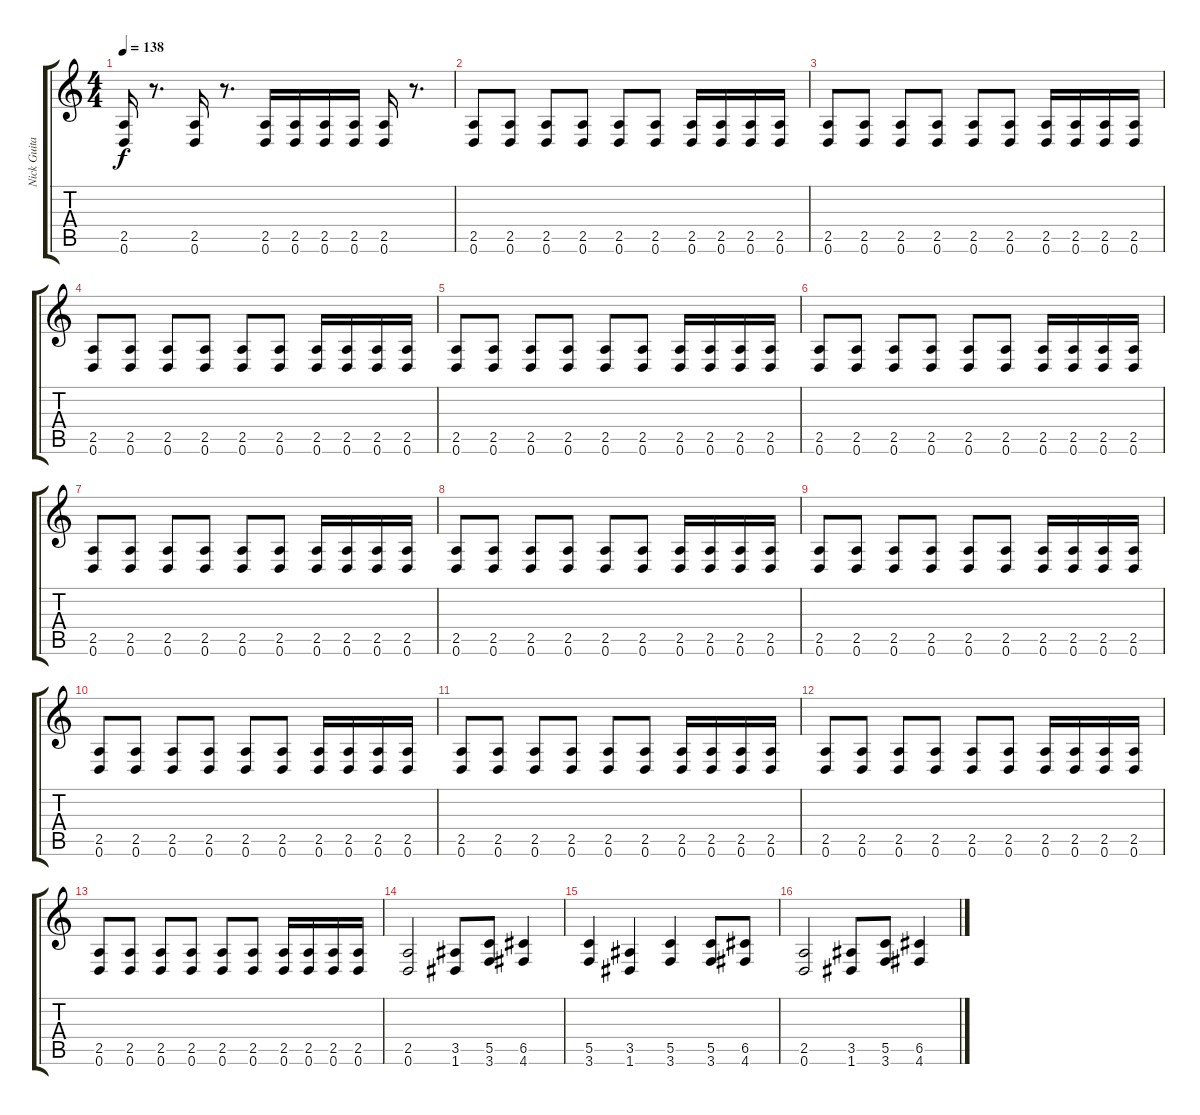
\track ("Nick Guitar 1" "Nick Guita") {instrument distortionguitar}
\staff {score tabs}
\tuning (D4 A3 F3 C3 G2 D2) {hide}
\ts (4 4)
\tempo 138
\clef g2
\ks c
(2.5 0.6).16{dy f} r.8{d} (2.5 0.6).16 r.8{d} (2.5 0.6).16 (2.5 0.6).16 (2.5 0.6).16 (2.5 0.6).16 (2.5 0.6).16 r.8{d} |
(2.5 0.6).8 (2.5 0.6).8 (2.5 0.6).8 (2.5 0.6).8 (2.5 0.6).8 (2.5 0.6).8 (2.5 0.6).16 (2.5 0.6).16 (2.5 0.6).16 (2.5 0.6).16 |
(2.5 0.6).8 (2.5 0.6).8 (2.5 0.6).8 (2.5 0.6).8 (2.5 0.6).8 (2.5 0.6).8 (2.5 0.6).16 (2.5 0.6).16 (2.5 0.6).16 (2.5 0.6).16 |
(2.5 0.6).8 (2.5 0.6).8 (2.5 0.6).8 (2.5 0.6).8 (2.5 0.6).8 (2.5 0.6).8 (2.5 0.6).16 (2.5 0.6).16 (2.5 0.6).16 (2.5 0.6).16 |
(2.5 0.6).8 (2.5 0.6).8 (2.5 0.6).8 (2.5 0.6).8 (2.5 0.6).8 (2.5 0.6).8 (2.5 0.6).16 (2.5 0.6).16 (2.5 0.6).16 (2.5 0.6).16 |
(2.5 0.6).8 (2.5 0.6).8 (2.5 0.6).8 (2.5 0.6).8 (2.5 0.6).8 (2.5 0.6).8 (2.5 0.6).16 (2.5 0.6).16 (2.5 0.6).16 (2.5 0.6).16 |
(2.5 0.6).8 (2.5 0.6).8 (2.5 0.6).8 (2.5 0.6).8 (2.5 0.6).8 (2.5 0.6).8 (2.5 0.6).16 (2.5 0.6).16 (2.5 0.6).16 (2.5 0.6).16 |
(2.5 0.6).8 (2.5 0.6).8 (2.5 0.6).8 (2.5 0.6).8 (2.5 0.6).8 (2.5 0.6).8 (2.5 0.6).16 (2.5 0.6).16 (2.5 0.6).16 (2.5 0.6).16 |
(2.5 0.6).8 (2.5 0.6).8 (2.5 0.6).8 (2.5 0.6).8 (2.5 0.6).8 (2.5 0.6).8 (2.5 0.6).16 (2.5 0.6).16 (2.5 0.6).16 (2.5 0.6).16 |
(2.5 0.6).8 (2.5 0.6).8 (2.5 0.6).8 (2.5 0.6).8 (2.5 0.6).8 (2.5 0.6).8 (2.5 0.6).16 (2.5 0.6).16 (2.5 0.6).16 (2.5 0.6).16 |
(2.5 0.6).8 (2.5 0.6).8 (2.5 0.6).8 (2.5 0.6).8 (2.5 0.6).8 (2.5 0.6).8 (2.5 0.6).16 (2.5 0.6).16 (2.5 0.6).16 (2.5 0.6).16 |
(2.5 0.6).8 (2.5 0.6).8 (2.5 0.6).8 (2.5 0.6).8 (2.5 0.6).8 (2.5 0.6).8 (2.5 0.6).16 (2.5 0.6).16 (2.5 0.6).16 (2.5 0.6).16 |
(2.5 0.6).8 (2.5 0.6).8 (2.5 0.6).8 (2.5 0.6).8 (2.5 0.6).8 (2.5 0.6).8 (2.5 0.6).16 (2.5 0.6).16 (2.5 0.6).16 (2.5 0.6).16 |
(2.5 0.6).2 (3.5 1.6).8 (5.5 3.6).8 (6.5 4.6).4 |
(5.5 3.6).4 (3.5 1.6).4 (5.5 3.6).4 (5.5 3.6).8 (6.5 4.6).8 |
(2.5 0.6).2 (3.5 1.6).8 (5.5 3.6).8 (6.5 4.6).4
